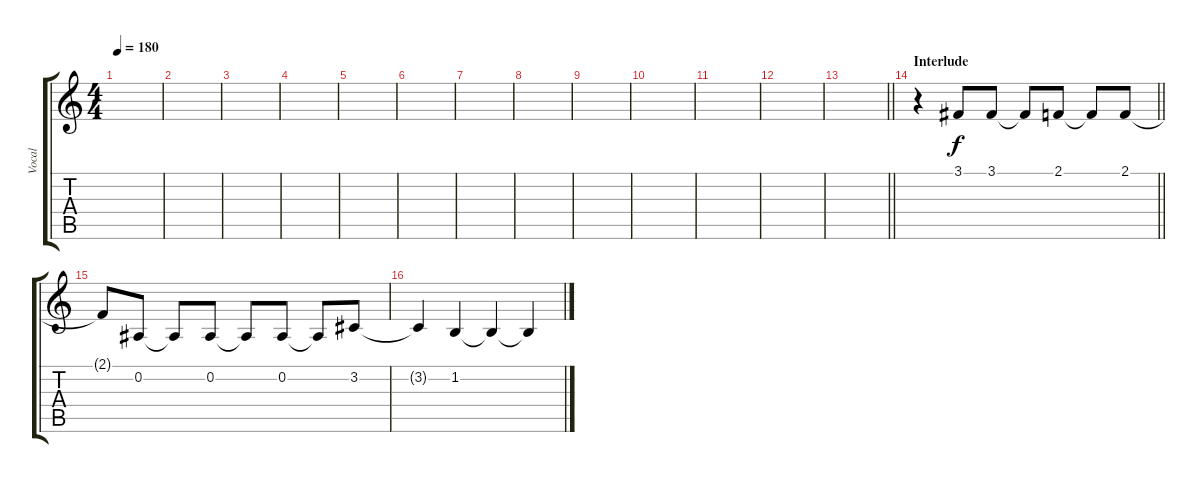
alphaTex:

\track ("Vocal" "Vocal") {instrument tenorsax}
\staff {score tabs}
\tuning (Eb4 Bb3 Gb3 Db3 Ab2 Eb2) {hide}
\ts (4 4)
\tempo 180
\clef g2
\ks c
|
|
|
|
|
|
|
|
|
|
|
|
\barLineRight lightlight
|
\section ("" "Interlude")
\barLineRight lightlight
r.4 3.1.8 3.1.8 3.1{t}.8 2.1.8 2.1{t}.8 2.1.8 |
2.1{t}.8 0.2.8 0.2{t}.8 0.2.8 0.2{t}.8 0.2.8 0.2{t}.8 3.2.8 |
3.2{t}.4 1.2.4 1.2{t}.4 1.2{t}.4
